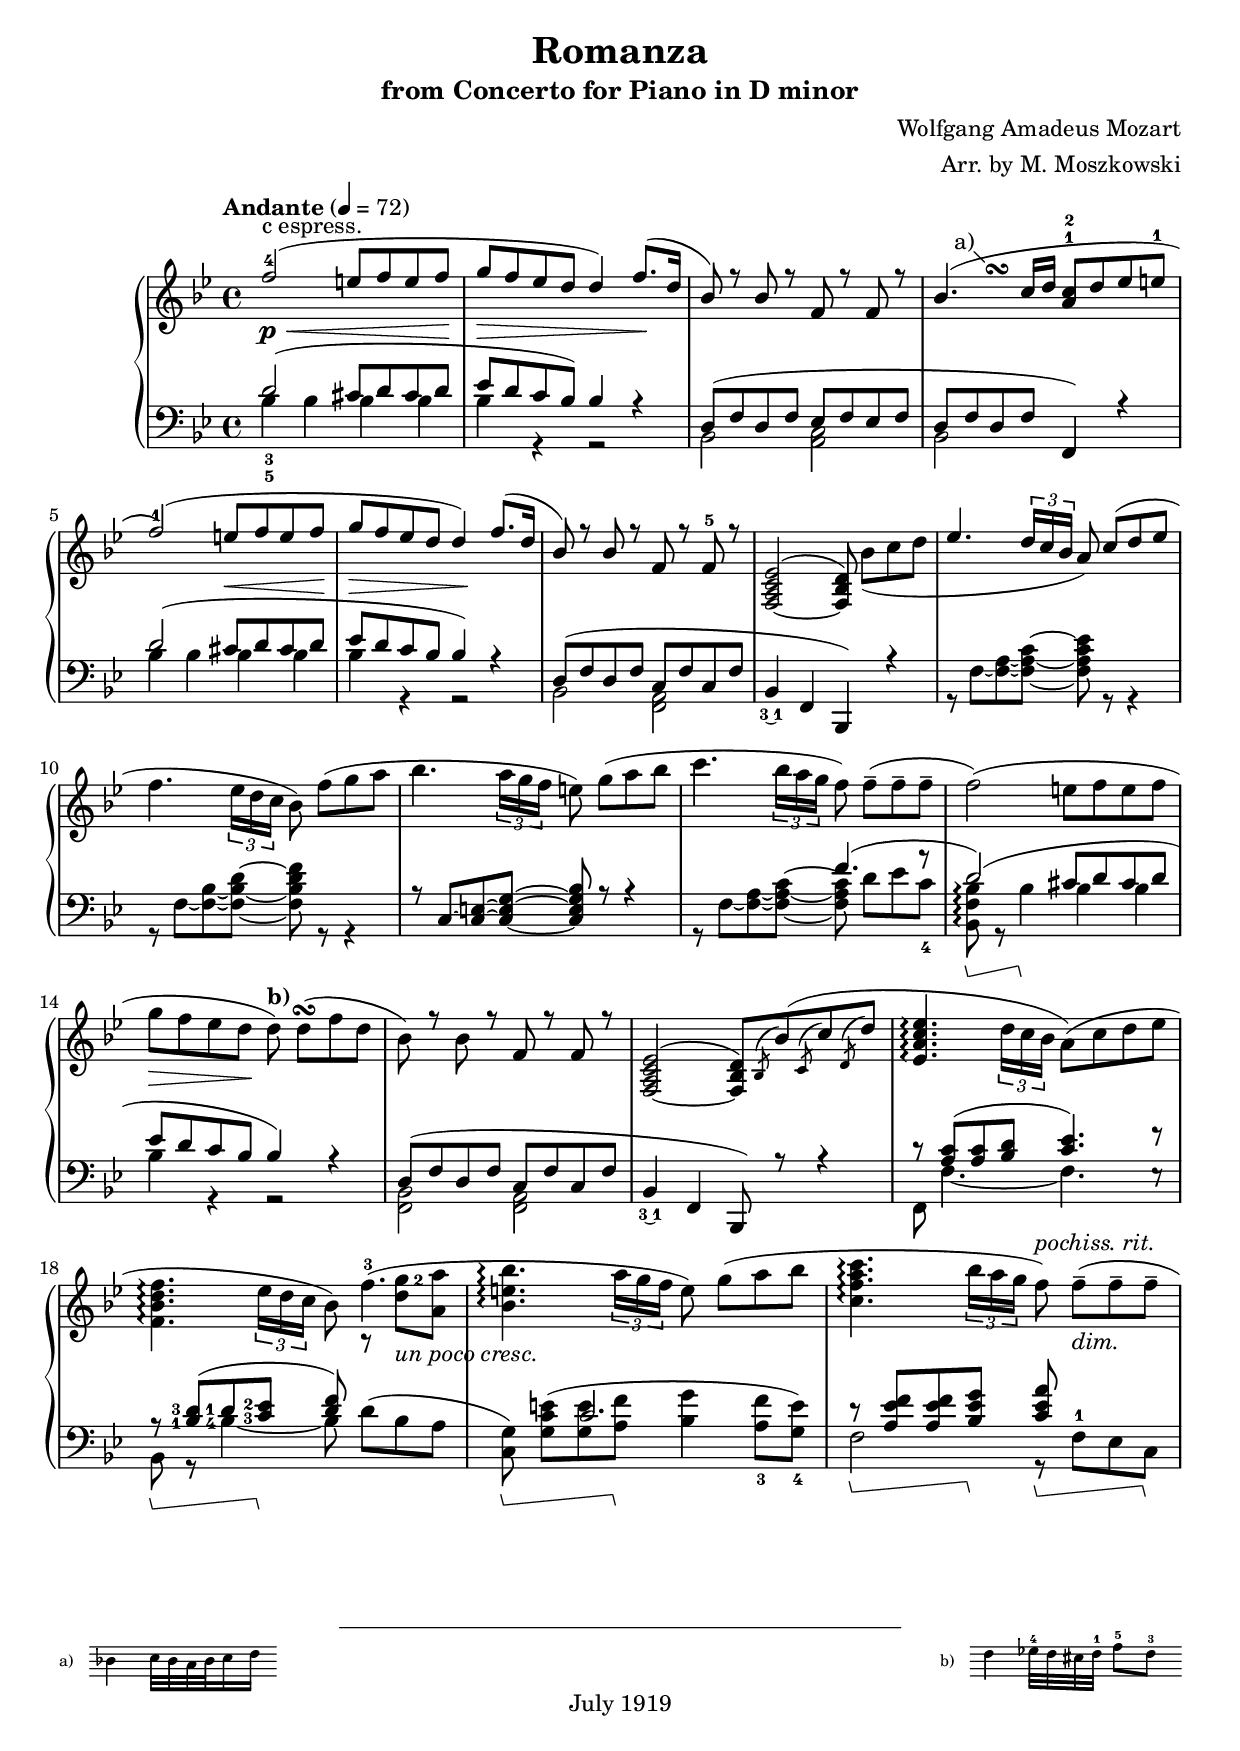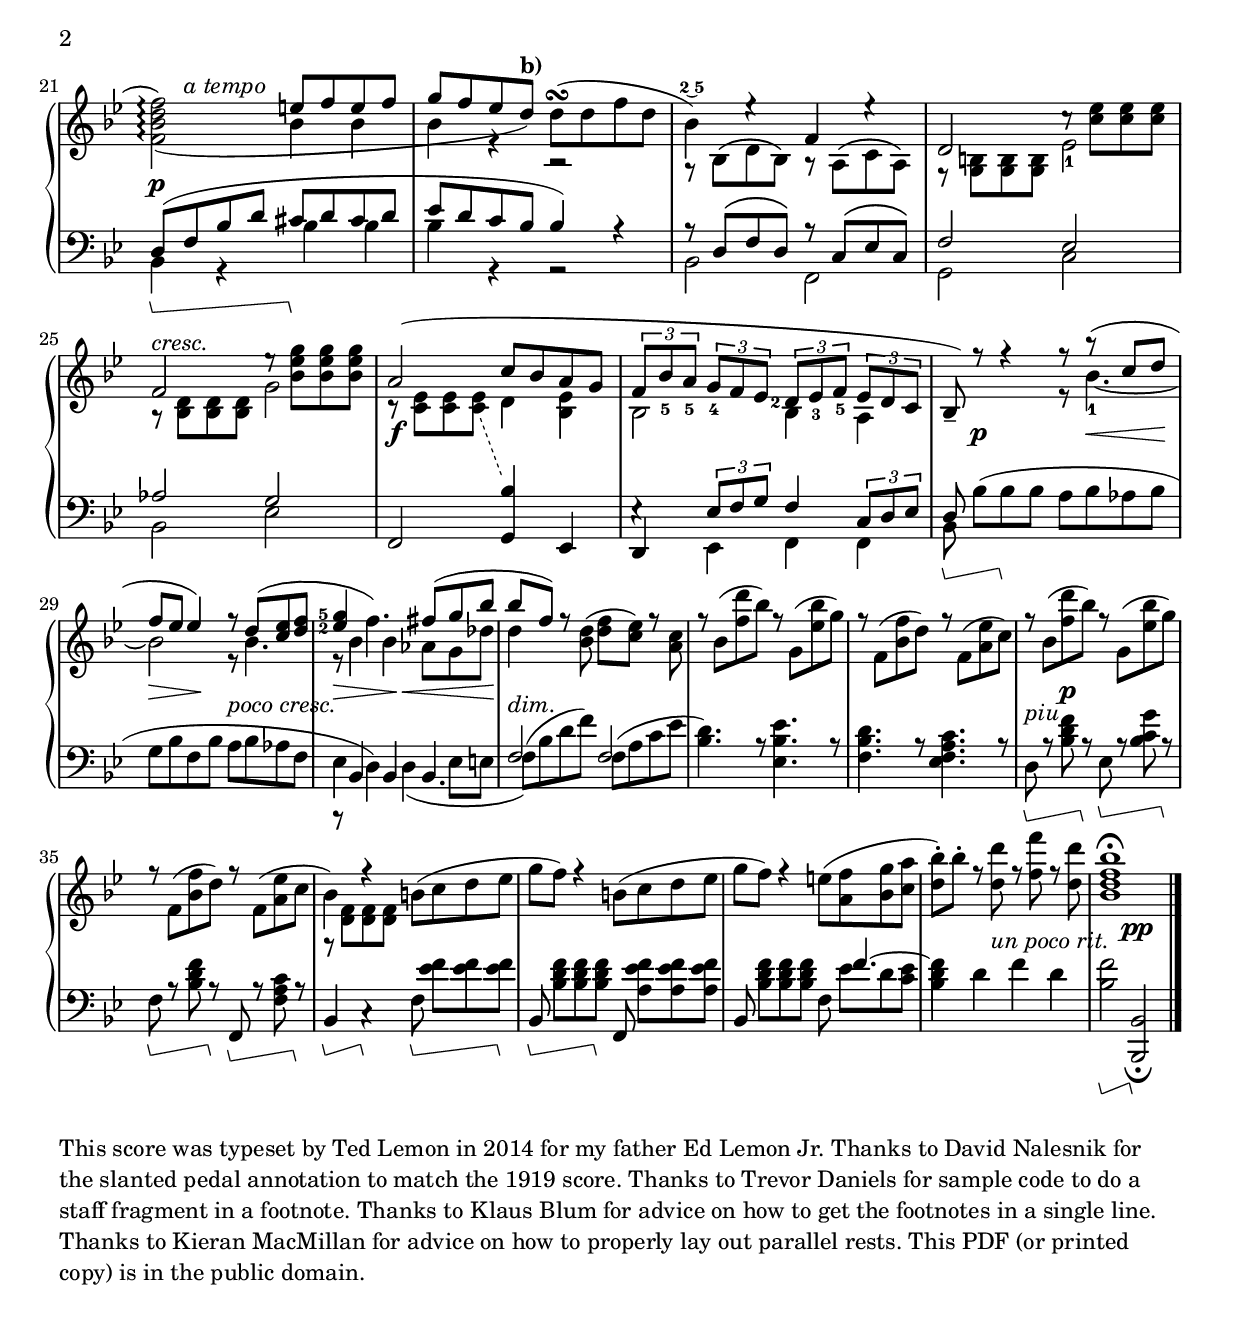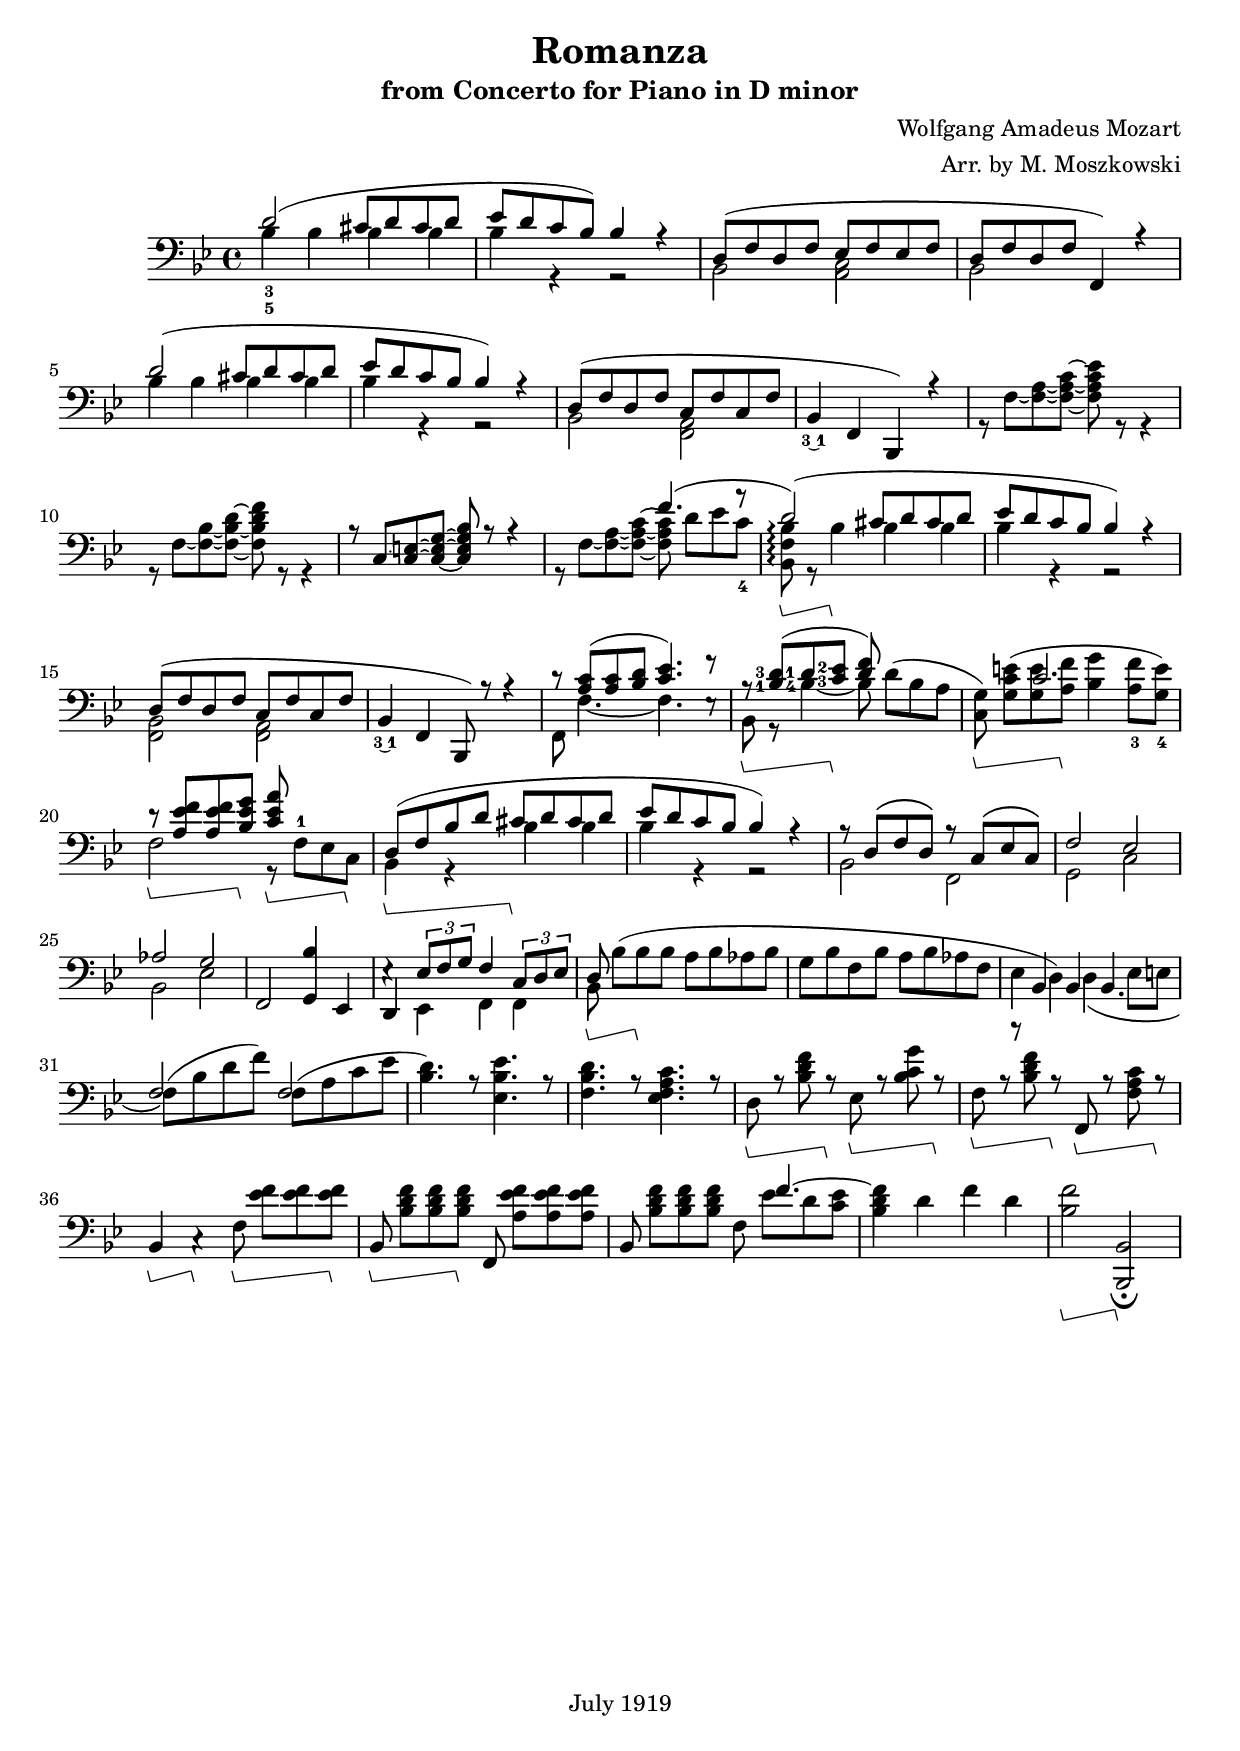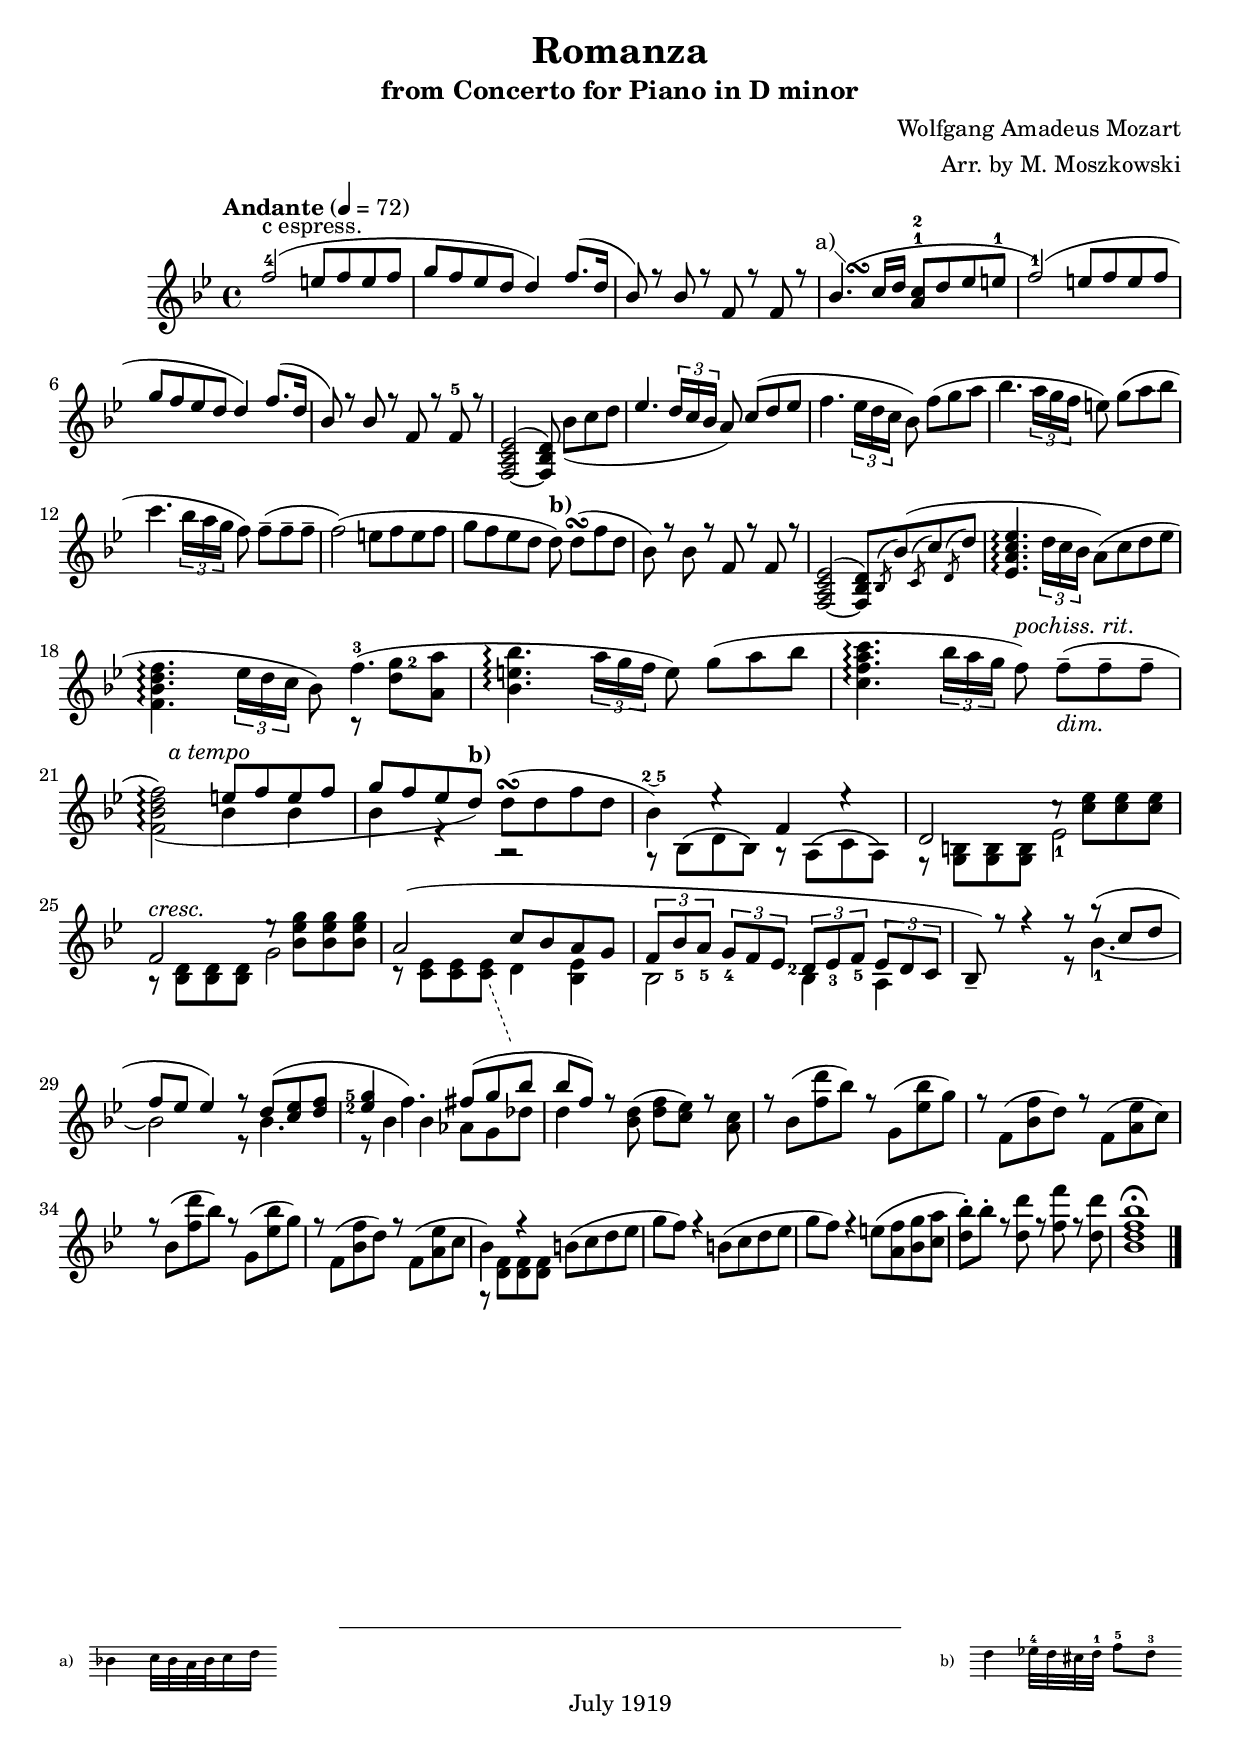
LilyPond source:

% Copyright (C) 2014 Edward W. Y. Lemon III

% Lilypond version of M. Moszkowski's arrangement of W. A. Mozart's
% Romanza from his Concerto for Piano in D minor.   The printed arrangement
% is copyright 1919, and hence in the public domain in the U.S.
% This Lilypond source code is under copyright.

%    This program is free software: you can redistribute it and/or modify
%    it under the terms of the GNU General Public License as published by
%    the Free Software Foundation, either version 3 of the License, or
%    (at your option) any later version.
%
%    This program is distributed in the hope that it will be useful,
%    but WITHOUT ANY WARRANTY; without even the implied warranty of
%    MERCHANTABILITY or FITNESS FOR A PARTICULAR PURPOSE.  See the
%    GNU General Public License for more details.
%
%    You should have received a copy of the GNU General Public License
%    along with this program.  If not, see <http://www.gnu.org/licenses/>.

\header{
  title = "Romanza"
  composer = "Wolfgang Amadeus Mozart"
  arranger = "Arr. by M. Moszkowski"
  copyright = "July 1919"
  subtitle = "from Concerto for Piano in D minor"
}

#(set-global-staff-size 20)

% Thanks to David Nalesnik for the slanted-bracket tweak!
#(define (bound-coord bound refp)
   (if (not (= (ly:item-break-dir bound) CENTER))
       (cdr (ly:generic-bound-extent bound refp))
       (ly:grob-relative-coordinate bound refp X)))

#(define slanted-bracket
   (lambda (grob)
     (let* ((bound-L (ly:spanner-bound grob LEFT))
            (bound-R (ly:spanner-bound grob RIGHT))
            (common (ly:grob-common-refpoint bound-L bound-R X))
            (coord-L (bound-coord bound-L common))
            (coord-R (bound-coord bound-R common))
            (height (ly:grob-property grob 'edge-height))
            (shorten (ly:grob-property grob 'shorten-pair))
            (flare '(0.25 . 0.25))
            (th (ly:output-def-lookup (ly:grob-layout grob) 'line-thickness))
            (main
             (make-line-stencil 
              th 
              (+ coord-L (car flare) (car shorten)) 0
              (+ coord-R (- (cdr flare)) (cdr shorten)) (car height)))
            (wing-L (make-line-stencil
                     th
                     0 (car height)
                     (car flare) 0))
            (wing-R (make-line-stencil
                     th
                     0 (car height)
                     (cdr flare) (- (car height) (cdr height))))
            (main
             (if (= (ly:item-break-dir bound-L) CENTER)
                 (ly:stencil-combine-at-edge main X LEFT wing-L 0)
                 main))
            (main
             (if (= (ly:item-break-dir bound-R) CENTER)
                 (ly:stencil-combine-at-edge main X RIGHT wing-R 0)
                 main))
            (main
             (ly:stencil-translate-axis
              main
              (- (ly:grob-relative-coordinate bound-L common X))
              X)))
       main)))

keyMeter = { \key bes \major \time 4/4 }

\parallelMusic #'(vta vtb vtc dynD vba vbb vbc) {
  % 1
  f'2-4( e8 f e f |
  s1 |
  s1-"c espress." |
  s8\p\< s8 s2 s8 s8\! |
  \stemUp d'2_3_5^( cis8 d cis d |
  \stemDown bes'4 bes bes bes |
  s1 |

  % 2
  g8 f ees d d4) f8.( d16 |
  s1 |
  s1 |
  s8\> s4. s4 s8\! s |
  ees8 d c bes) bes4 r |
  bes4 r r2 |
  s1 |

  % 3
  bes8) r bes r f r f r |
  s1 |
  s1 |
  s1 |
  d,8^( f d f ees f ees f |
  bes,2 <c a> |
  s1 |

  % 4
  bes4.( c16 d <a c>8-1-2 d ees e-1 |
  s4\once \override Score.FootnoteItem.annotation-line = ##f
  s^\footnote "a)" #'(-1 . 1)
  \markup {
    \center-column {
      \fill-line {
	\score {
	  \new Staff
	  \with {
	    instrumentName = "a)   "
	    \omit Clef
	    \omit TimeSignature
	    \magnifyStaff 0.7
	  } {
	    \relative c' { bes'4 c32 bes a bes c16 d }
	  }
	  \layout {
	    ragged-right = ##t
	    indent = 0\cm
	  }
	}
	\null
	\score {
	  \new Staff
	  \with {
	    instrumentName = "b)   "
	    \omit TimeSignature
	    \omit Clef
	    \magnifyStaff 0.7
	  } {
	    \relative c' { d'4 ees32-4 d cis d-1 f8-5_[ d-3] }
	  }
	  \layout {
	    ragged-right = ##t
	    indent = 0\cm } } } } } ^\turn s2 |
  s1 |
  s1 |
  d8 f d f f,4) r |
  bes2 s2 |
  s1 |

  % 5
  f2-1)( e8 f e f |
  s1 |
  s1 |
  s2 s8\< s s s\! |
  d''2^( cis8  d cis d |
  bes'4 bes bes bes |
  s1 |

  % 6
  g8 f ees d d4\!) f8.( d16 |
  s1 |
  s1 |
  s8\> s s s s\! s s4 |
  ees8 d c bes bes4) r |
  bes4 r r2 |
  s1 |

  % 7
  bes8) r bes r f r f-5 r |
  s1 |
  s1 |
  s1 |
  d,8( f d f c f c f |
  bes,2 <a f> |
  s1 |

  % 8
  <f,_~ a c ees>2^( <f bes d>8) bes'_[_( c d] |
  s1 |
  s1 |
  s1 |
  bes,4_\finger \markup \tied-lyric #"3~1" f  bes,) r |
  s1 |
  s1 |

  % 9
  \override TupletBracket.bracket-visibility = ##t
  ees4. \stemUp \tuplet 3/2 { d16 c bes } \stemNeutral a8) c8^[( d ees]
  |  s1 |  s1 |
  s1 |
  s1 | r8 f'8~ <f~ a~>8 <f~ a~ c^~ >8 <f a c ees>8 r8 r4 |   s1 |

  % 10
  f4. \tupletNeutral \tuplet 3/2 { ees16 d c } bes8) f'8_[( g a] |  s1 |  s1 |
  s1 |
  s1 | r8 f8~ <f~ bes~>8 <f~ bes~ d^~ >8 <f bes d f>8 r8 r4 |   s1 |

  % 11
  bes4. \tuplet 3/2 { a16 g f } e8) g8_[( a bes] |  s1 |  s1 |
  s1 |
  r8 c'8~ <c~ e~>8 <c_~ e~ g^~ >8 <c e g bes>8 r8 r4 |   s1 |   s1 |

  % 12
  c4. \tuplet 3/2 { bes16 a g } f8) f8_[--( 8-- 8--] |  s1 |  s1 |
  s1 |
  s2 f'4.^( r8 |
  r8 f8~ <f~ a~>8 <f~ a~ c^~ >8 8 d'8_[ ees c_4 ] |   s1 |
  
  % 13
  f2)( e8_[ f e f] | s1 | s1 |
  s1 |
  d2)^( cis8 d cis d |
  <bes, f' bes>8\arpeggio\sustainOn r bes'4\sustainOff 4 4 | s1 |

  % 14
  g8_[ f ees d] d8)^\markup { \bold "b)" } d_[(^\turn  f d] |
  s1 |
  s1 |
  s8\> s s s\! s2 |
  ees8 d c bes bes4) r |
  bes4 r r2 | s1 |

  % 15
  bes8) r bes r f r f r |
  s1 |
  s1 |
  s1 |
  d,8^( f d f c f c f |
  <bes, f>2 <a f> |
  s1 |

  % 16
  <f,_~ a c ees>2^( <f bes d>8)
  \acciaccatura bes bes'( \acciaccatura c, c' \acciaccatura d, d' |
  s1 |
  s1 |
  s1 |
  bes,4_\finger \markup \tied-lyric #"3~1" f  bes,8) r r4 |
  s1 |
  s1 |

  % 17
  <ees, a c ees>4.\arpeggio \tuplet 3/2 { d'16 c bes } a8) (c d ees | s1 | s1 |
  s1 |
  c''8\rest <c a>8^( <c a> <d bes> <c ees>4.) f8\rest |
  f8 f'4._~ f e8\rest | s1 |

  % 18
  \break <f, bes d f>4.\arpeggio \tuplet 3/2 { ees'16 d c } bes8) f'4.-3( |
  \set fingeringOrientations = #'(right)
  s2 s8 r8 <d' g-2>8 <a a'> | s1 |
  s4 s s s-"un poco cresc." |
  \set fingeringOrientations = #'(left)
  r8\sustainOn <bes,-1 d-3>8( <d-1> <c-3 ees-2>\sustainOff <d f>8) s4. |
  \set fingeringOrientations = #'(left)
  bes8 r <bes'-4~>4 bes8 d8_[^( bes a] |
  s1 |
  
  % 19
  <bes, e bes'>4.\arpeggio \tuplet 3/2 { a'16 g f } e8) g_[( a bes] | s1 | s1 |
  s1 |
  s4 c2. |
  \set fingeringOrientations = #'(down)
  <c, g'>8)\sustainOn <g' c e>_[^( <g e'> <a f'>]\sustainOff <bes g'>4
  <a-3 f'>8 <g-4 e'>]) |
  s1 |

  % 20
  <c, f a c>4.\arpeggio
  \tuplet 3/2 { bes'16 a g } f8)^\markup { \italic "pochiss. rit." } f_[(--_\markup { \italic "dim." } 8-- 8--] |
		      s1 | s1 |
  s4 s s8 s s4 |
  r8\sustainOn <a ees' f>8 8 <bes ees g>\sustainOff 
  <c ees a>\sustainOn f,-1_[ ees c]\sustainOff |
  f2 r8 s s s |
  s1 |

  % 21
  \break <f, bes d f>2)_(\arpeggio e'8^[ f e f] |
  s8 s4.^\markup { \italic "a tempo" } bes4 4 | s1 |
  s1\p |
  d8(\sustainOn f bes d cis\sustainOff d cis d |
  bes,4 r bes' bes | s1 |

  % 22
  g8^[ f ees d])^\markup { \bold "b)"} d(\turn d f d |
  bes4 r r2 | s1 |
  s1 |
  ees8  d c bes bes4) r |
  bes4 r r2 | s1 |

  % 23
  bes4)-\finger \markup \tied-lyric #"2~5" e\rest f, e'\rest | s1 |
  g8\rest bes_[\( d bes]\) a\rest a_[\( c a]\) |
  s1 |
  r8 d,\( f d\) r c\( ees c\) |
  bes,2 f | s1 |
  
  % 24
  d,2 \once \stemDown ees_1 |
  r8 <g, b>8 8 8 c'\rest <c ees>8 8 8 |
  s1 |
  s1 |
  f2 ees |
  g2 c | s1 |

  % 25
  \break f2^\markup { \italic "cresc." } \once \stemDown g |
  r8 <bes, d>8 8 8 e'\rest <bes ees g>8 8 8 |
  s1 |
  s1 |
  aes2 g |
  bes2 ees | s1 |

  % 26
  a2( c8 bes a g |
  r8 <c, ees>8 8 <c ees> \stemDown d4_\markup {
    \override #'(on . 0.3)
    \override #'(off . 0.3)
    \draw-dashed-line #'(-2 . 5.4)
  } <bes ees> \stemNeutral |
  s1 |
  s1\f |
  f,2 <g bes'>4 ees | s1 | s1 |

  % 27
  \tuplet 3/2 { f8 bes_5 a_5 }
  \tuplet 3/2 { g_4 f ees }
  \tuplet 3/2 { \set fingeringOrientations = #'(left) <d-2> ees_3 f_5 }
  \tuplet 3/2 { ees d c } |
  \stemDown bes2 bes4 a4 \stemNeutral | s1 |
  s1 |
  d4 \stemDown ees f f \stemNeutral |
  \override TupletBracket.bracket-visibility = ##t
  ees4\rest \tupletUp \stemUp \tuplet 3/2 { ees8 f g} f4 \tuplet 3/2 { c8 d ees } \stemNeutral \tupletNeutral|
  s1 |

  % 28
  bes8_-) r r4 r8 r8( c'8^[ d] |
  s2 r8 bes'4.-1_~ |
  s1 |
  s8 s\p s4 s8 s\< s s\! |
  \stemUp d'8\sustainOn \stemNeutral bes'_[( 8\sustainOff 8] a bes aes bes |
  \stemDown bes8 \stemNeutral s s2. | s1 |

  % 29
  \break \stemUp f8 ees ees4) r8 d( <c ees> <d f> \stemNeutral |
  bes2 r8 \dotsDown bes4. \dotsNeutral |
  s1 |
  s4\> s\! s2-"poco cresc." | 
  g8 bes f bes a bes aes f |
  s1 | s1 |

  % 30
  \set fingeringOrientations = #'(left) \once \stemUp
  <ees-2 g-5>4 f4.) fis8^[( g bes] |
  r8 bes4 4 aes8_[ g des'] |
  s1 |
  s4\> s8 s\! s4\< s8 s\! |
  ees4 d) d_( ees8 e |
  \stemUp r8 bes4 bes bes4. \stemNeutral |
  s1 |

  % 31
  bes8^[ f]) r8 <bes, d>( <d f> <c ees>) r8 <a c> |
  d4 s2. |
  s1 |
  s1-"dim." |
  f8)( bes d f)
  f,( a c ees |
  \stemUp f'2 f2 \stemNeutral |
  s1 |

  % 32
  r8 bes( <f' d'> bes) r g,( <ees' bes'> g) |
  s1 | s1 |
  s1 |
  <bes d>4.) r8 <ees, bes' ees>4. r8 |
  s1 | s1 |

  % 33
  r8 f,( <bes f'> d) r f,( <a ees'> c) |
  s1 | s1 |
  s1 |
  <f bes d>4. r8 <ees f a c>4. r8 |
  s1 | s1 |

  % 34
  r8 bes( <f' d'> bes) r g,( <ees' bes'> g) |
  s1 | s1 |
  s4-"piu" s\p s2 |
  d8\sustainOn r <bes' d f> r\sustainOff ees,\sustainOn r <bes' c g'> r\sustainOff |
  s1 | s1 |

  % 35
  r8 f,( <bes f'> d) r f,( <a ees'> c |
  s1 | s1 |
  s1 |
  f8\sustainOn r <bes d f> r\sustainOff f,\sustainOn r <f' a c> r\sustainOff |
  s1 | s1 |

  % 36
  bes4) r b8( c d ees |
  r8 <d, f>8_[ 8 8] s2 |
  s1 |
  s1 |
  bes,4\sustainOn c\rest\sustainOff f8\sustainOn <ees' f>8[ 8 8]\sustainOff |
  s1 | s1 |

  % 37
  g8 f) r4 b,8( c d ees |
  s1 | s1 |
  s1 |
  bes,8\sustainOn <bes' d f>8_[ 8 8]\sustainOff f, <a' ees' f>8_[ 8 8] |
  s1 | s1 |

  % 38
  g8 f) r4 e8( <f a,> <g bes,> <a c,> |
  s1 | s1 |
  s1 |
  bes,8 <bes' d f>8_[ 8 8] f ees'8_[ d <c ees>] |
  s2 s8 \once \stemUp f'4.^~ | 
  s1 |

  % 39
  <d, bes'>8-.) bes'-. r <d, d'> r <f f'> r <d d'> |
  s1 | s1 |
  s4. s8-"un poco rit." s2 |
  <bes d>4 d f d |
  f4 s2. | s1 |

  % 40
  <bes d f bes>1^\fermata \bar "|." |
  s1 | s1 |
  s2 s2\pp |
  <bes f'>2\sustainOn <bes, bes,>\sustainOff_\fermata |
  s1 | s1 |
  
}

\score {
  \new PianoStaff <<
    \new Staff = "trebleStaff" {
      \tempo "Andante" 4 = 72
      \keyMeter
      \set midiInstrument = #"piano"
      <<
	\new Voice = "tenor-a" { \voiceOne \relative c' \vta } 
	\new Voice = "tenor-b" { \voiceTwo \relative c' \vtb }
	\new Voice = "tenor-c" { \voiceThree \relative c' \vtc } >> }
    \new Dynamics { \dynD }
    \new Staff = "bassStaff" {
      \keyMeter \clef bass
      \set midiInstrument = #"piano"
      \set Staff.pedalSustainStyle = #'bracket
      \override Staff.PianoPedalBracket.stencil = #slanted-bracket
      <<
	\new Voice = "bass-a" { \voiceOne \relative c \vba }
	\new Voice = "bass-b" { \voiceTwo \relative c \vbb }
	\new Voice = "bass-c" { \voiceThree \relative c \vbc } >> } >>
  \layout { } 
  \midi { } }

\markuplist {
  \null
  \wordwrap-lines {
  This score was typeset by Ted Lemon in 2014 for my father Ed Lemon Jr. 
  Thanks to David Nalesnik for the slanted pedal annotation to match the
  1919 score. 
  Thanks to Trevor Daniels for sample code to do a staff fragment in a
  footnote. 
  Thanks to Klaus Blum for advice on how to get the footnotes in a single
  line. 
  Thanks to Kieran MacMillan for advice on how to properly lay out parallel
  rests.
  This PDF (or printed copy) is in the public domain. } }

\paper { ragged-bottom = ##t }

\book {
  \bookOutputSuffix "bass"

  \score {
    \new PianoStaff <<
      \new Staff = "bassStaff" {
	\keyMeter \clef bass
	\set midiInstrument = #"piano"
	\set Staff.pedalSustainStyle = #'bracket
	\override Staff.PianoPedalBracket.stencil = #slanted-bracket
	<<
	  \new Voice = "bass-a" { \voiceOne \relative c \vba }
	  \new Voice = "bass-b" { \voiceTwo \relative c \vbb }
	  \new Voice = "bass-c" { \voiceThree \relative c \vbc } >> } 
    >>
    \layout { 
    }
    \midi {
    }
  }
}

\book {
  \bookOutputSuffix "treble"

  \score {
    \new PianoStaff <<
      \new Staff = "trebleStaff" {
	\tempo "Andante" 4 = 72
	\keyMeter
	\set Staff.pedalSustainStyle = #'bracket
	\override Staff.PianoPedalBracket.stencil = #slanted-bracket
	\set midiInstrument = #"piano"
	<<
	  \new Voice = "tenor-a" { \voiceOne \relative c' \vta } 
	  \new Voice = "tenor-b" { \voiceTwo \relative c' \vtb }
	  \new Voice = "tenor-c" { \voiceThree \relative c' \vtc } >> }
    >>
    \layout { 
    }
    \midi {
    }
  }
}

